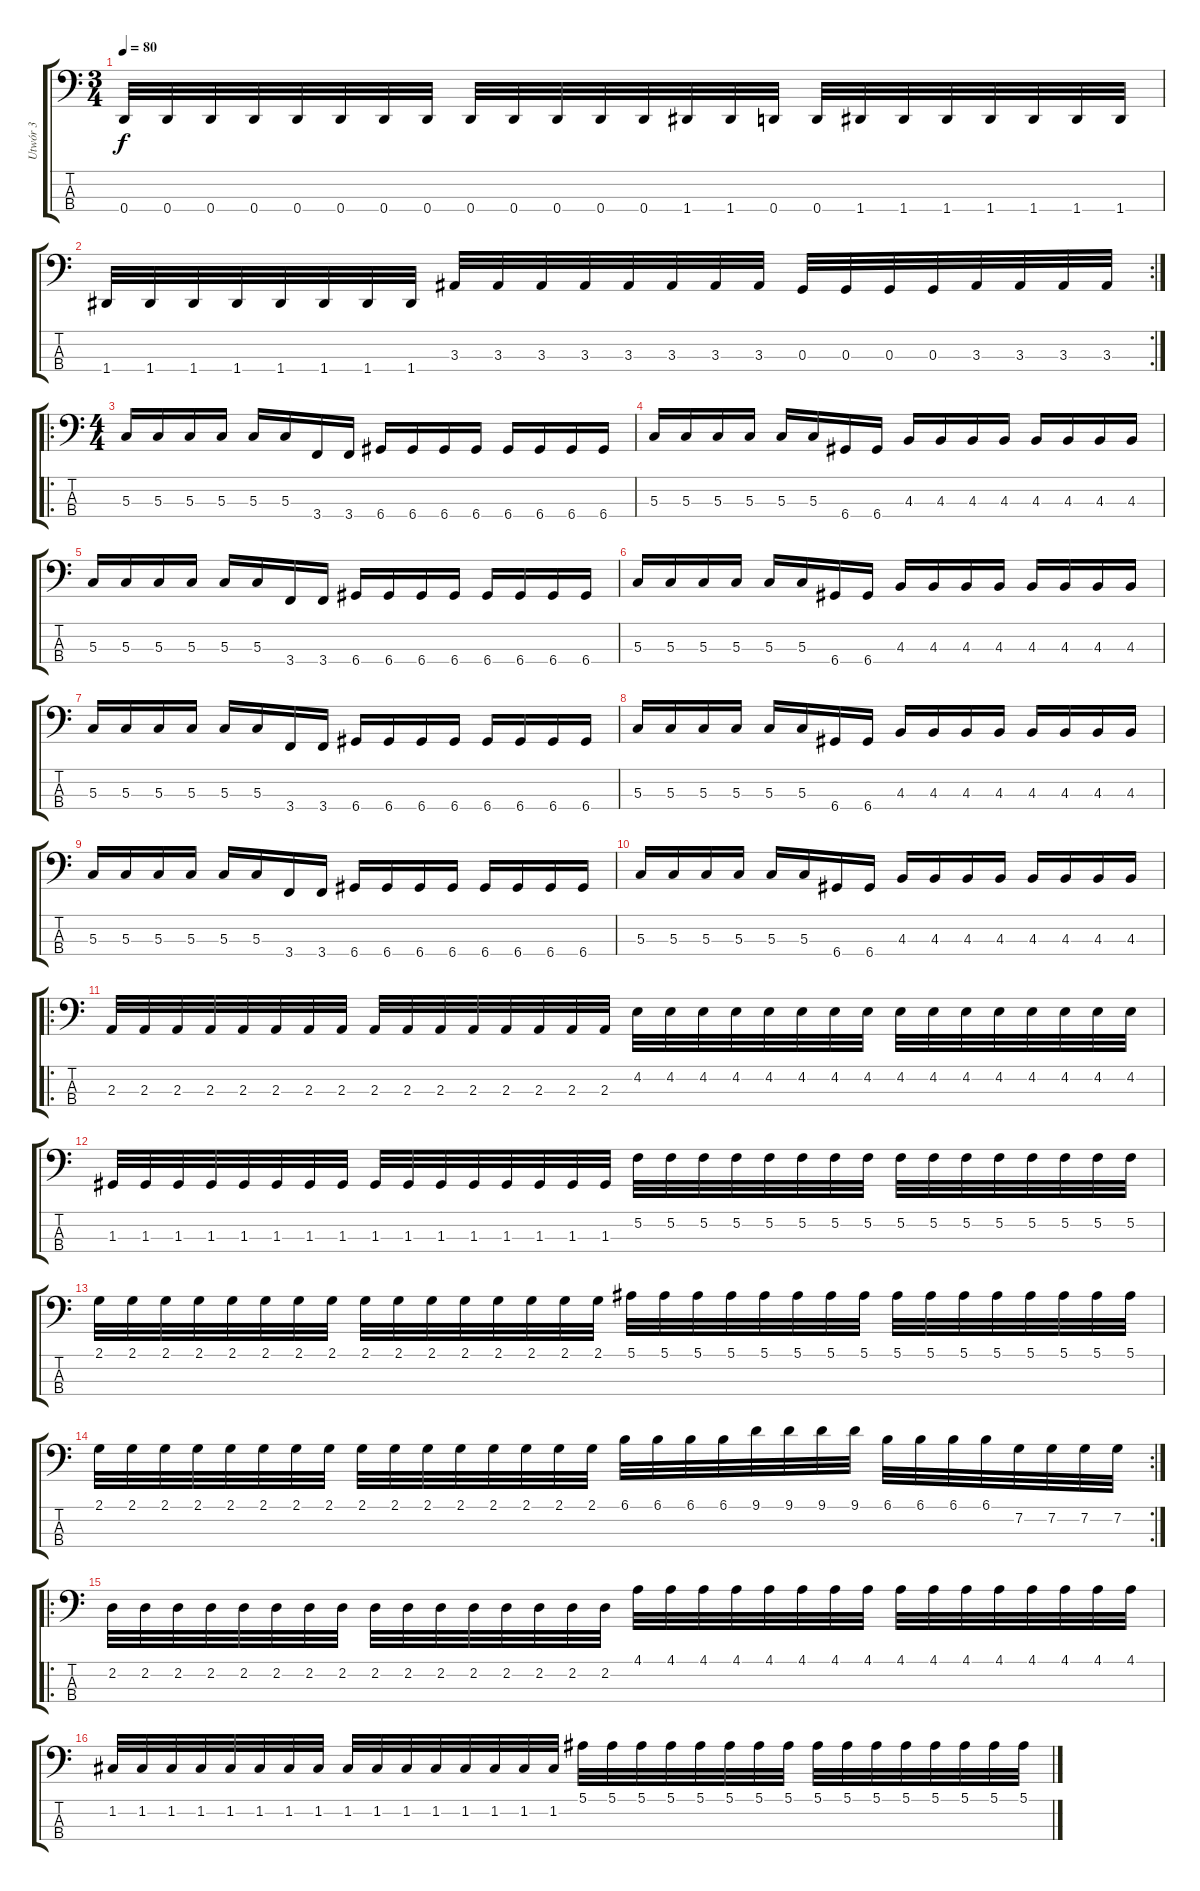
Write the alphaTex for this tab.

\track ("Utwór 3" "Utwór 3") {instrument electricbassfinger}
\staff {score tabs}
\tuning (F2 C2 G1 D1) {hide}
\ts (3 4)
\tempo 80
\clef f4
\ks c
0.4.32{dy f instrument electricbassfinger} 0.4.32 0.4.32 0.4.32 0.4.32 0.4.32 0.4.32 0.4.32 0.4.32 0.4.32 0.4.32 0.4.32 0.4.32 1.4.32 1.4.32 0.4.32 0.4.32 1.4.32 1.4.32 1.4.32 1.4.32 1.4.32 1.4.32 1.4.32 |
\rc 2
1.4.32 1.4.32 1.4.32 1.4.32 1.4.32 1.4.32 1.4.32 1.4.32 3.3.32 3.3.32 3.3.32 3.3.32 3.3.32 3.3.32 3.3.32 3.3.32 0.3.32 0.3.32 0.3.32 0.3.32 3.3.32 3.3.32 3.3.32 3.3.32 |
\ro
\ts (4 4)
5.3.16 5.3.16 5.3.16 5.3.16 5.3.16 5.3.16 3.4.16 3.4.16 6.4.16 6.4.16 6.4.16 6.4.16 6.4.16 6.4.16 6.4.16 6.4.16 |
5.3.16 5.3.16 5.3.16 5.3.16 5.3.16 5.3.16 6.4.16 6.4.16 4.3.16 4.3.16 4.3.16 4.3.16 4.3.16 4.3.16 4.3.16 4.3.16 |
5.3.16 5.3.16 5.3.16 5.3.16 5.3.16 5.3.16 3.4.16 3.4.16 6.4.16 6.4.16 6.4.16 6.4.16 6.4.16 6.4.16 6.4.16 6.4.16 |
5.3.16 5.3.16 5.3.16 5.3.16 5.3.16 5.3.16 6.4.16 6.4.16 4.3.16 4.3.16 4.3.16 4.3.16 4.3.16 4.3.16 4.3.16 4.3.16 |
5.3.16 5.3.16 5.3.16 5.3.16 5.3.16 5.3.16 3.4.16 3.4.16 6.4.16 6.4.16 6.4.16 6.4.16 6.4.16 6.4.16 6.4.16 6.4.16 |
5.3.16 5.3.16 5.3.16 5.3.16 5.3.16 5.3.16 6.4.16 6.4.16 4.3.16 4.3.16 4.3.16 4.3.16 4.3.16 4.3.16 4.3.16 4.3.16 |
5.3.16 5.3.16 5.3.16 5.3.16 5.3.16 5.3.16 3.4.16 3.4.16 6.4.16 6.4.16 6.4.16 6.4.16 6.4.16 6.4.16 6.4.16 6.4.16 |
5.3.16 5.3.16 5.3.16 5.3.16 5.3.16 5.3.16 6.4.16 6.4.16 4.3.16 4.3.16 4.3.16 4.3.16 4.3.16 4.3.16 4.3.16 4.3.16 |
\ro
2.3.32 2.3.32 2.3.32 2.3.32 2.3.32 2.3.32 2.3.32 2.3.32 2.3.32 2.3.32 2.3.32 2.3.32 2.3.32 2.3.32 2.3.32 2.3.32 4.2.32 4.2.32 4.2.32 4.2.32 4.2.32 4.2.32 4.2.32 4.2.32 4.2.32 4.2.32 4.2.32 4.2.32 4.2.32 4.2.32 4.2.32 4.2.32 |
1.3.32 1.3.32 1.3.32 1.3.32 1.3.32 1.3.32 1.3.32 1.3.32 1.3.32 1.3.32 1.3.32 1.3.32 1.3.32 1.3.32 1.3.32 1.3.32 5.2.32 5.2.32 5.2.32 5.2.32 5.2.32 5.2.32 5.2.32 5.2.32 5.2.32 5.2.32 5.2.32 5.2.32 5.2.32 5.2.32 5.2.32 5.2.32 |
2.1.32 2.1.32 2.1.32 2.1.32 2.1.32 2.1.32 2.1.32 2.1.32 2.1.32 2.1.32 2.1.32 2.1.32 2.1.32 2.1.32 2.1.32 2.1.32 5.1.32 5.1.32 5.1.32 5.1.32 5.1.32 5.1.32 5.1.32 5.1.32 5.1.32 5.1.32 5.1.32 5.1.32 5.1.32 5.1.32 5.1.32 5.1.32 |
\rc 2
2.1.32 2.1.32 2.1.32 2.1.32 2.1.32 2.1.32 2.1.32 2.1.32 2.1.32 2.1.32 2.1.32 2.1.32 2.1.32 2.1.32 2.1.32 2.1.32 6.1.32 6.1.32 6.1.32 6.1.32 9.1.32 9.1.32 9.1.32 9.1.32 6.1.32 6.1.32 6.1.32 6.1.32 7.2.32 7.2.32 7.2.32 7.2.32 |
\ro
2.2.32 2.2.32 2.2.32 2.2.32 2.2.32 2.2.32 2.2.32 2.2.32 2.2.32 2.2.32 2.2.32 2.2.32 2.2.32 2.2.32 2.2.32 2.2.32 4.1.32 4.1.32 4.1.32 4.1.32 4.1.32 4.1.32 4.1.32 4.1.32 4.1.32 4.1.32 4.1.32 4.1.32 4.1.32 4.1.32 4.1.32 4.1.32 |
1.2.32 1.2.32 1.2.32 1.2.32 1.2.32 1.2.32 1.2.32 1.2.32 1.2.32 1.2.32 1.2.32 1.2.32 1.2.32 1.2.32 1.2.32 1.2.32 5.1.32 5.1.32 5.1.32 5.1.32 5.1.32 5.1.32 5.1.32 5.1.32 5.1.32 5.1.32 5.1.32 5.1.32 5.1.32 5.1.32 5.1.32 5.1.32
